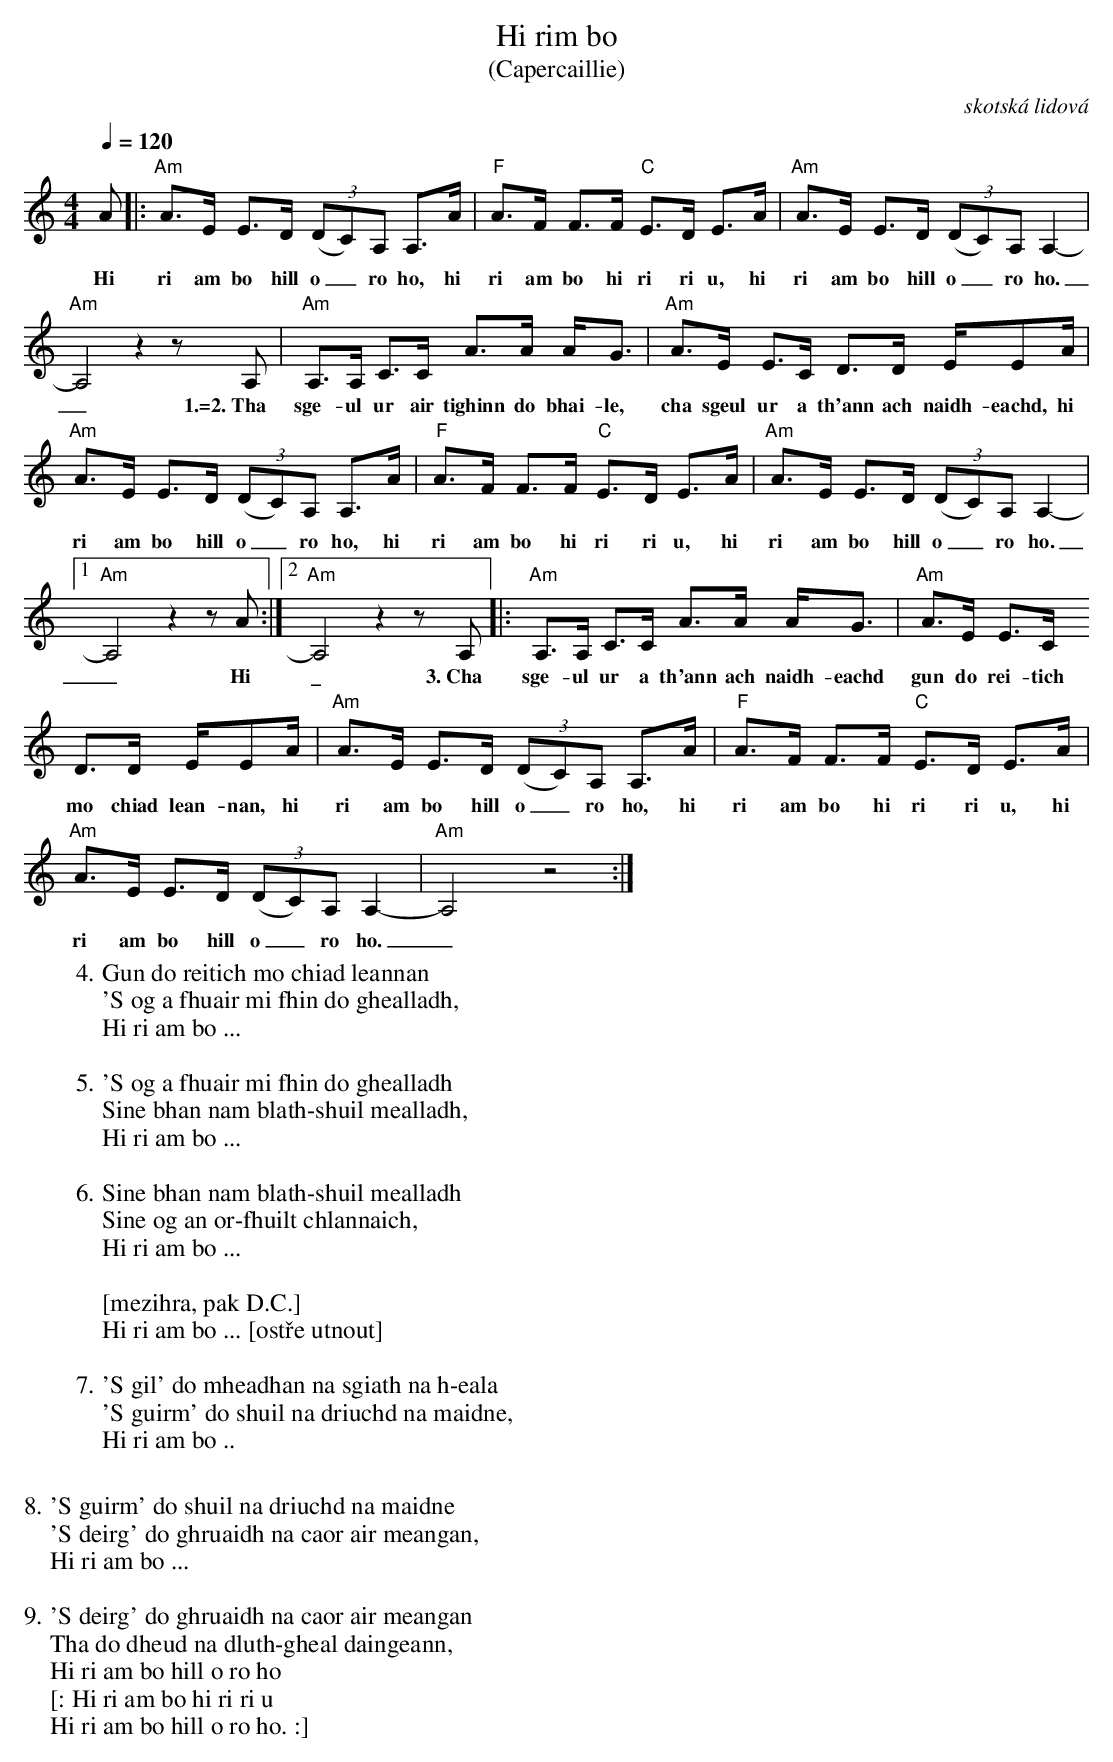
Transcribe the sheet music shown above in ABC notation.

X:1
T:Hi rim bo
T:(Capercaillie)
C:skotská lidová
M:4/4
L:1/8
Q:1/4=120
K:Am
A |:"Am"A>E E>D (3(DC)A, A,>A | "F"A>F F>F "C"E>D E>A | "Am"A>E E>D (3(DC)A, A,2- |
w:Hi ri am bo hill o_ ro ho, hi ri am bo hi ri ri u, hi ri am bo hill o_ ro ho.
"Am"A,4z2zA, | "Am"A,>A, C>C A>A A<G | "Am"A>E E>C D>D E/EA/ |
w:_ 1.=2.~Tha sge-ul ur air tighinn do bhai-le, cha sgeul ur a th'ann ach naidh-eachd, hi
"Am"A>E E>D (3(DC)A, A,>A | "F"A>F F>F "C"E>D E>A | "Am"A>E E>D (3(DC)A, A,2- |1
w:ri am bo hill o_ ro ho, hi ri am bo hi ri ri u, hi ri am bo hill o_ ro ho.
"Am"A,4z2zA :|2 "Am"A,4z2zA, |: "Am"A,>A, C>C A>A A<G | "Am"A>E E>C
w:_ Hi \_ 3.~Cha sge-ul ur a th'ann ach naidh-eachd gun do rei-tich
D>D E/EA/ | "Am"A>E E>D (3(DC)A, A,>A | "F"A>F F>F "C"E>D E>A |
w:mo chiad lean-nan, hi ri am bo hill o_ ro ho, hi ri am bo hi ri ri u, hi
"Am"A>E E>D (3(DC)A, A,2- | "Am"A,4z4 :|
w:ri am bo hill o_ ro ho._
W:4. Gun do reitich mo chiad leannan
W:'S og a fhuair mi fhin do ghealladh,
W:Hi ri am bo ...
W:
W:5. 'S og a fhuair mi fhin do ghealladh
W:Sine bhan nam blath-shuil mealladh,
W:Hi ri am bo ...
W:
W:6. Sine bhan nam blath-shuil mealladh
W:Sine og an or-fhuilt chlannaich,
W:Hi ri am bo ...
W:
W:[mezihra, pak D.C.]
W:Hi ri am bo ... [ostře utnout]
W:
W:7. 'S gil' do mheadhan na sgiath na h-eala
W:'S guirm' do shuil na driuchd na maidne,
W:Hi ri am bo ..
W:
W:8.'S guirm' do shuil na driuchd na maidne
W:'S deirg' do ghruaidh na caor air meangan,
W:Hi ri am bo ...
W:
W:9.'S deirg' do ghruaidh na caor air meangan
W:Tha do dheud na dluth-gheal daingeann,
W:Hi ri am bo hill o ro ho
W:[: Hi ri am bo hi ri ri u
W:Hi ri am bo hill o ro ho. :]
W:
